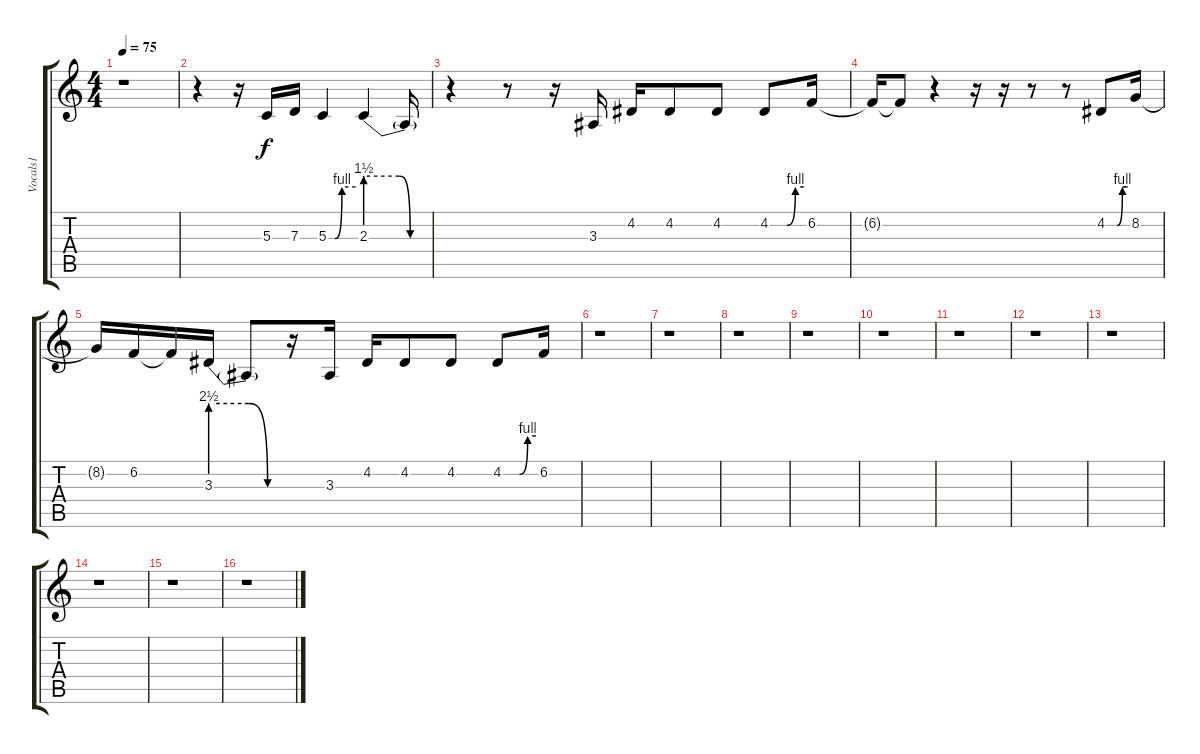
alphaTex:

\track ("Vocals1" "Vocals1") {instrument lead1square}
\staff {score tabs}
\tuning (E4 B3 G3 D3 A2 E2) {hide}
\ts (4 4)
\tempo 75
\clef g2
\ks c
r.1{dy f} |
r.4 r.16 5.3.16 7.3.16 5.3{be (custom 0 0 15 0 30 4 60 4)}.4 2.3{be (custom 0 6 30 6 40 0 60 0)}.4 2.3{t}.16 |
r.4 r.8 r.16 3.3.16 4.2.16 4.2.8 4.2.8 4.2{be (custom 0 0 30 0 45 4 60 4)}.8 6.2.16 |
6.2{t}.16 6.2{t}.8 r.4 r.16 r.16 r.8 r.8 4.2{be (custom 0 0 30 0 45 4 60 4)}.8 8.2.16 |
8.2{t}.16 6.2.16 6.2{t}.16 3.3{be (custom 0 10 30 10 45 0 60 0)}.16 3.3{t}.8 r.16 3.3.16 4.2.16 4.2.8 4.2.8 4.2{be (custom 0 0 30 0 45 4 60 4)}.8 6.2.16 |
r.1 |
r.1 |
r.1 |
r.1 |
r.1 |
r.1 |
r.1 |
r.1 |
r.1 |
r.1 |
r.1
